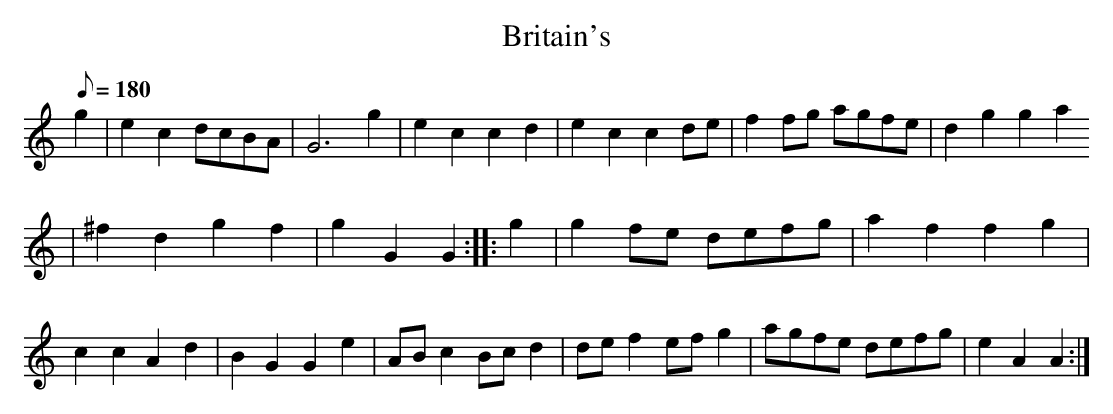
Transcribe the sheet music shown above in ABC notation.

X:1
T:Britain's
M:2/4s
L:1/8
Q:180
K:C
g2| e2 c2 dcBA| G6 g2| e2 c2 c2 d2| e2 c2 c2 de| f2 fg agfe| d2 g2 g2 a2
|\
 ^f2 d2 g2 f2| g2 G2 G2:: \
g2| g2 fe defg| a2 f2 f2 g2| c2 c2 A2 d2| B2 G2 G2 e2| AB c2 Bc d2|\
de f2 ef g2| agfe defg| e2 A2 A2:|
